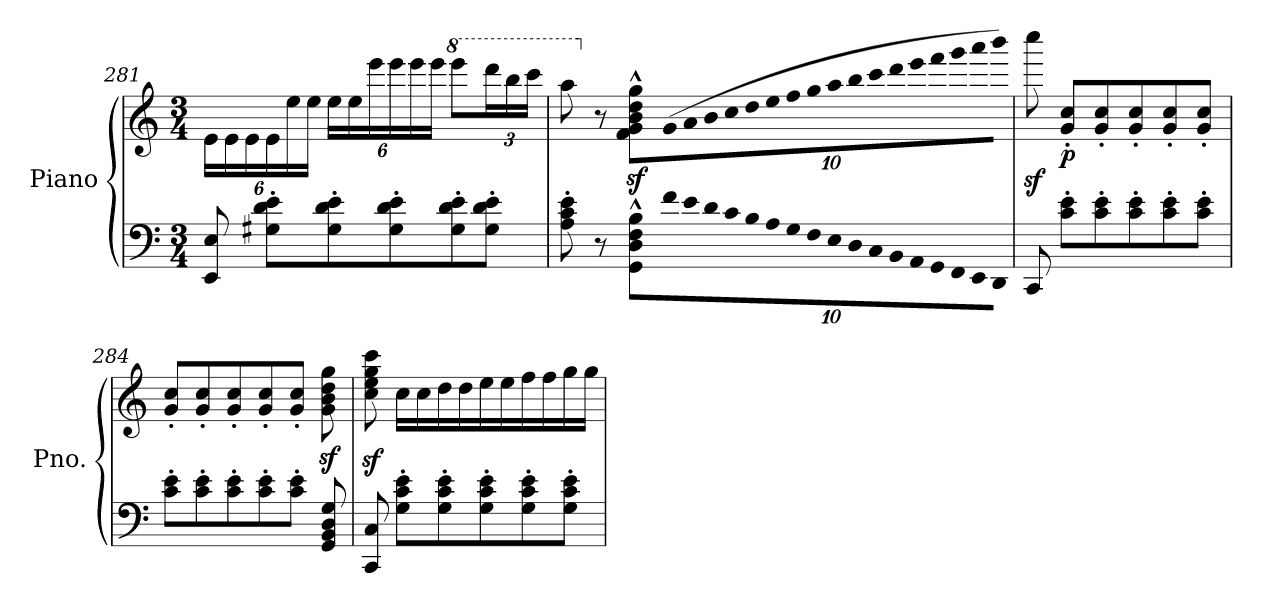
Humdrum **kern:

**kern	**kern	**dynam
*part1	*part1	*part1
*staff2	*staff1	*staff1/2
*I"Piano	*	*
*I'Pno.	*	*
*clefF4	*clefG2	*
*k[]	*k[]	*
*M3/4	*M3/4	*
*MM120	*MM120	*
*	*Xbrackettup	*
=281	=281	=281
8EE/ 8E/	24e\LL	.
.	24e\	.
.	24e\	.
8G#X\' 8d\' 8e\'L	24e\	.
.	24ee\	.
.	24ee\JJ	.
8G#\' 8d\' 8e\'	24ee\LL	.
.	24ee\	.
.	24eee\	.
8G#\' 8d\' 8e\'	24eee\	.
.	24eee\	.
.	24eee\JJ	.
*	*8va	*
*	*MM140	*
8G#\' 8d\' 8e\'	8eeee\L	.
8G#\' 8d\' 8e\'J	24dddd\L	.
.	24bbb\	.
.	24cccc\JJ	.
!!LO:LB:g=z
=282	=282	=282
8A\' 8c\' 8e\'	8aaa\	.
*	*X8va	*
8r	8r	.
*	*MM50	*
8GG\^^ 8D\^^ 8F\^^ 8B\^^L	8f\z<^^ 8g\z<^^ 8b\z<^^ 8dd\z<^^ 8gg\z<^^L	.
*Xbrackettup	*	*
*	*MM100	*
!LO:N:vis=32	!LO:N:vis=32	!
320%7f\LL	(>320%7g\LL	.
!LO:N:vis=32	!LO:N:vis=32	!
320%7e\	320%7a\	.
!LO:N:vis=32	!LO:N:vis=32	!
320%7d\	320%7b\	.
!LO:N:vis=32	!LO:N:vis=32	!
320%7c\	320%7cc\	.
!LO:N:vis=32	!LO:N:vis=32	!
320%7B\	320%7dd\	.
!LO:N:vis=32	!LO:N:vis=32	!
320%7A\	320%7ee\	.
!LO:N:vis=32	!LO:N:vis=32	!
320%7G\	320%7ff\	.
!LO:N:vis=32	!LO:N:vis=32	!
320%7F\	320%7gg\	.
!LO:N:vis=32	!LO:N:vis=32	!
320%7E\	320%7aa\	.
!LO:N:vis=32	!LO:N:vis=32	!
320%7D\	320%7bb\	.
!LO:N:vis=32	!LO:N:vis=32	!
320%7C\	320%7ccc\	.
!LO:N:vis=32	!LO:N:vis=32	!
320%7BB\	320%7ddd\	.
!LO:N:vis=32	!LO:N:vis=32	!
320%7AA\	320%7eee\	.
!LO:N:vis=32	!LO:N:vis=32	!
320%7GG\	320%7fff\	.
!LO:N:vis=32	!LO:N:vis=32	!
320%7FF\	320%7ggg\	.
!LO:N:vis=32	!LO:N:vis=32	!
320%7EE\	320%7aaa\	.
!LO:N:vis=32	!LO:N:vis=32	!
320%7DD\JJJ	320%7bbb\JJJ)	.
=283	=283	=283
*	*MM140	*
8CC/	8ccccz<\	.
!	!	!LO:DY:b
8c\' 8e\'L	8g/' 8cc/'L	p
8c\' 8e\'	8g/' 8cc/'	.
8c\' 8e\'	8g/' 8cc/'	.
8c\' 8e\'	8g/' 8cc/'	.
8c\' 8e\'J	8g/' 8cc/'J	.
=284	=284	=284
8c\' 8e\'L	8g/' 8cc/'L	.
8c\' 8e\'	8g/' 8cc/'	.
8c\' 8e\'	8g/' 8cc/'	.
8c\' 8e\'	8g/' 8cc/'	.
8c\' 8e\'J	8g/' 8cc/'J	.
8GG/ 8BB/ 8D/ 8G/	8g\z< 8b\z< 8dd\z< 8gg\z<	.
=285	=285	=285
8CC/ 8C/	8cc\z< 8ee\z< 8gg\z< 8ccc\z<	.
!	!	!LO:DY:a=2
!	!	!LO:DY:n=1:b
8G\' 8c\' 8e\'L	16cc\LL	p mp
.	16cc\	.
8G\' 8c\' 8e\'	16dd\	.
.	16dd\	.
8G\' 8c\' 8e\'	16ee\	.
.	16ee\	.
8G\' 8c\' 8e\'	16ff\	.
.	16ff\	.
8G\' 8c\' 8e\'J	16gg\	.
.	16gg\JJ	.
=	=	=
*-	*-	*-
